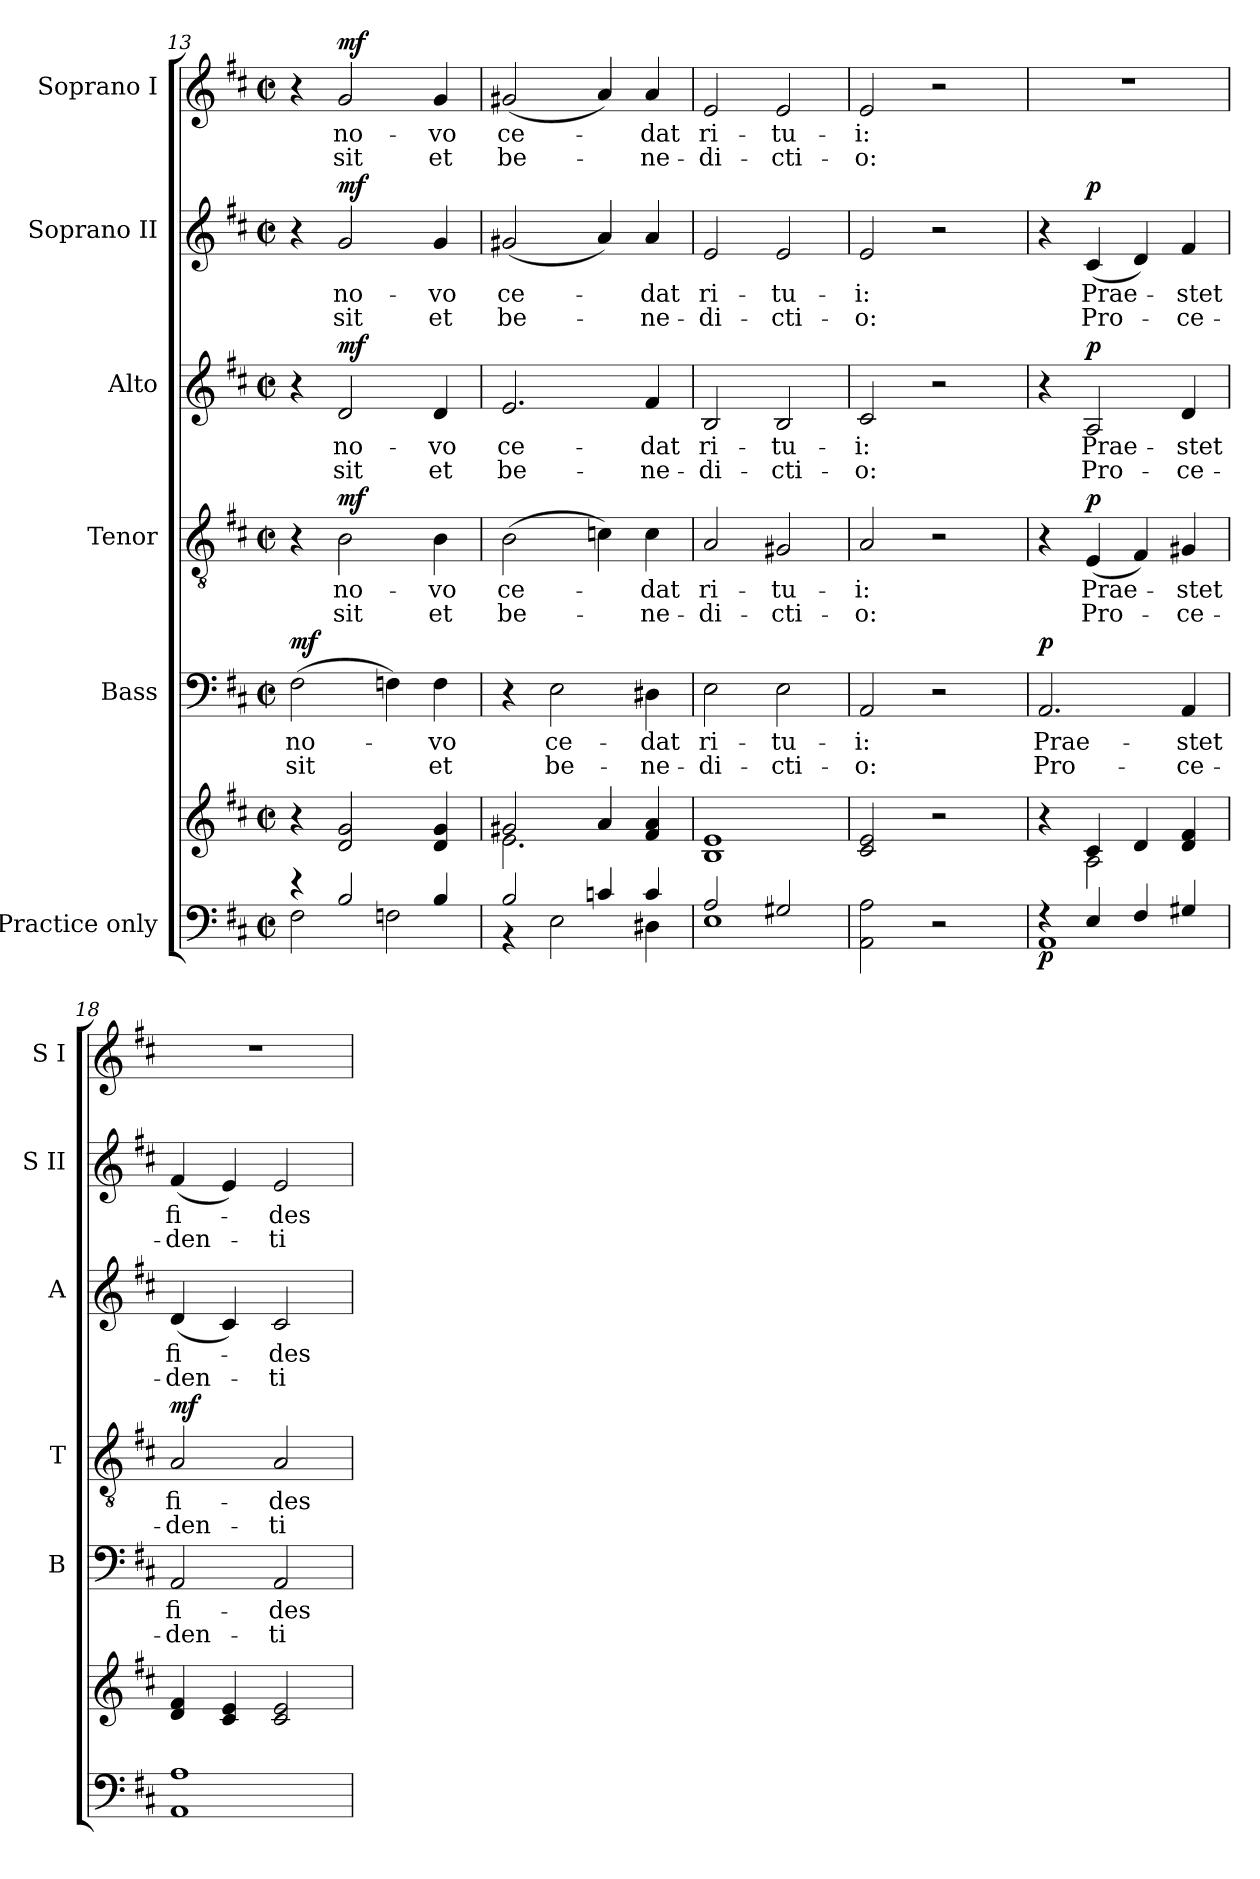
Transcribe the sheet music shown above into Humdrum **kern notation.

**kern	**kern	**dynam	**kern	**text	**text	**dynam	**kern	**text	**text	**dynam	**kern	**text	**text	**dynam	**kern	**text	**text	**dynam	**kern	**text	**text	**dynam
*part6	*part6	*part6	*part5	*part5	*part5	*part5	*part4	*part4	*part4	*part4	*part3	*part3	*part3	*part3	*part2	*part2	*part2	*part2	*part1	*part1	*part1	*part1
*staff7	*staff6	*staff6/7	*staff5	*staff5	*staff5	*staff5	*staff4	*staff4	*staff4	*staff4	*staff3	*staff3	*staff3	*staff3	*staff2	*staff2	*staff2	*staff2	*staff1	*staff1	*staff1	*staff1
*I"Practice only	*	*	*I"Bass	*	*	*	*I"Tenor	*	*	*	*I"Alto	*	*	*	*I"Soprano II	*	*	*	*I"Soprano I	*	*	*
*	*	*	*I'B	*	*	*	*I'T	*	*	*	*I'A	*	*	*	*I'S II	*	*	*	*I'S I	*	*	*
*clefF4	*clefG2	*	*clefF4	*	*	*	*clefGv2	*	*	*	*clefG2	*	*	*	*clefG2	*	*	*	*clefG2	*	*	*
*k[f#c#]	*k[f#c#]	*	*k[f#c#]	*	*	*	*k[f#c#]	*	*	*	*k[f#c#]	*	*	*	*k[f#c#]	*	*	*	*k[f#c#]	*	*	*
*D:	*D:	*	*D:	*	*	*	*D:	*	*	*	*D:	*	*	*	*D:	*	*	*	*D:	*	*	*
*M2/2	*M2/2	*	*M2/2	*	*	*	*M2/2	*	*	*	*M2/2	*	*	*	*M2/2	*	*	*	*M2/2	*	*	*
*met(c|)	*met(c|)	*	*met(c|)	*	*	*	*met(c|)	*	*	*	*met(c|)	*	*	*	*met(c|)	*	*	*	*met(c|)	*	*	*
=13	=13	=13	=13	=13	=13	=13	=13	=13	=13	=13	=13	=13	=13	=13	=13	=13	=13	=13	=13	=13	=13	=13
*^	*^	*	*	*	*	*	*	*	*	*	*	*	*	*	*	*	*	*	*	*	*	*
!	!	!	!	!	!	!LO:LY:b	!LO:LY:b	!LO:DY:b	!	!	!	!	!	!	!	!	!	!	!	!	!	!	!	!
4r	2F#\	4r	4ryy	.	(>2F#\	no-	sit	mf	4r	.	.	.	4r	.	.	.	4r	.	.	.	4r	.	.	.
!	!	!	!	!	!	!	!	!	!	!LO:LY:b	!LO:LY:b	!LO:DY:b	!	!LO:LY:b	!LO:LY:b	!LO:DY:b	!	!LO:LY:b	!LO:LY:b	!LO:DY:b	!	!LO:LY:b	!LO:LY:b	!LO:DY:b
2B/	.	2d/ 2g/	2.ryy	.	.	.	.	.	2B\	no-	-sit	mf	2d/	no-	-sit	mf	2g/	no-	-sit	mf	2g/	no-	-sit	mf
.	2Fn\	.	.	.	4Fn\)	.	.	.	.	.	.	.	.	.	.	.	.	.	.	.	.	.	.	.
!	!	!	!	!	!	!LO:LY:b	!LO:LY:b	!	!	!LO:LY:b	!LO:LY:b	!	!	!LO:LY:b	!LO:LY:b	!	!	!LO:LY:b	!LO:LY:b	!	!	!LO:LY:b	!LO:LY:b	!
4B/	.	4d/ 4g/	.	.	4F\	vo	et	.	4B\	vo	et	.	4d/	vo	et	.	4g/	vo	et	.	4g/	vo	et	.
=14	=14	=14	=14	=14	=14	=14	=14	=14	=14	=14	=14	=14	=14	=14	=14	=14	=14	=14	=14	=14	=14	=14	=14	=14
!	!	!	!	!	!	!	!	!	!	!LO:LY:b	!LO:LY:b	!	!	!LO:LY:b	!LO:LY:b	!	!	!LO:LY:b	!LO:LY:b	!	!	!LO:LY:b	!LO:LY:b	!
2B/	4r	2g#X/	2.e\	.	4r	.	.	.	(>2B\	ce-	be-	.	2.e/	ce-	-be-	.	(<2g#X/	ce-	be-	.	(<2g#X/	ce-	be-	.
!	!	!	!	!	!	!LO:LY:b	!LO:LY:b	!	!	!	!	!	!	!	!	!	!	!	!	!	!	!	!	!
.	2E\	.	.	.	2E\	ce-	-be-	.	.	.	.	.	.	.	.	.	.	.	.	.	.	.	.	.
4cn/	.	4a/	.	.	.	.	.	.	4cn\)	.	.	.	.	.	.	.	4a/)	.	.	.	4a/)	.	.	.
!	!	!	!	!	!	!LO:LY:b	!LO:LY:b	!	!	!LO:LY:b	!LO:LY:b	!	!	!LO:LY:b	!LO:LY:b	!	!	!LO:LY:b	!LO:LY:b	!	!	!LO:LY:b	!LO:LY:b	!
4c/	4D#X\	4f#/ 4a/	4ryy	.	4D#X\	-dat	ne-	.	4c\	dat	ne-	.	4f#i/	-dat	ne-	.	4a/	dat	ne-	.	4a/	dat	ne-	.
!!LO:PB:g=z
=15	=15	=15	=15	=15	=15	=15	=15	=15	=15	=15	=15	=15	=15	=15	=15	=15	=15	=15	=15	=15	=15	=15	=15	=15
!	!	!	!	!	!	!LO:LY:b	!LO:LY:b	!	!	!LO:LY:b	!LO:LY:b	!	!	!LO:LY:b	!LO:LY:b	!	!	!LO:LY:b	!LO:LY:b	!	!	!LO:LY:b	!LO:LY:b	!
2A/	1E	1B 1e	1ryy	.	2E\	-ri-	-di-	.	2A/	-ri-	-di-	.	2B/	-ri-	-di-	.	2e/	-ri-	-di-	.	2e/	-ri-	-di-	.
!	!	!	!	!	!	!LO:LY:b	!LO:LY:b	!	!	!LO:LY:b	!LO:LY:b	!	!	!LO:LY:b	!LO:LY:b	!	!	!LO:LY:b	!LO:LY:b	!	!	!LO:LY:b	!LO:LY:b	!
2G#X/	.	.	.	.	2E\	-tu-	-cti-	.	2G#X/	-tu-	-cti-	.	2B/	-tu-	-cti-	.	2e/	-tu-	-cti-	.	2e/	-tu-	-cti-	.
=16	=16	=16	=16	=16	=16	=16	=16	=16	=16	=16	=16	=16	=16	=16	=16	=16	=16	=16	=16	=16	=16	=16	=16	=16
!	!	!	!	!	!	!LO:LY:b	!LO:LY:b	!	!	!LO:LY:b	!LO:LY:b	!	!	!LO:LY:b	!LO:LY:b	!	!	!LO:LY:b	!LO:LY:b	!	!	!LO:LY:b	!LO:LY:b	!
2ryy	2AA\ 2A\	2c#/ 2e/	2ryy	.	2AA/	-i:	o:	.	2A/	-i:	o:	.	2c#/	-i:	o:	.	2e/	-i:	o:	.	2e/	-i:	o:	.
2r	2ryy	2r	4ryy	.	2r	.	.	.	2r	.	.	.	2r	.	.	.	2r	.	.	.	2r	.	.	.
.	.	.	4ryy	.	.	.	.	.	.	.	.	.	.	.	.	.	.	.	.	.	.	.	.	.
=17	=17	=17	=17	=17	=17	=17	=17	=17	=17	=17	=17	=17	=17	=17	=17	=17	=17	=17	=17	=17	=17	=17	=17	=17
!	!	!	!	!LO:DY:b=2	!	!LO:LY:b	!LO:LY:b	!LO:DY:b	!	!	!	!	!	!	!	!	!	!	!	!	!	!	!	!
4r	1AA	4r	4ryy	p	2.AA/	Prae-	-Pro-	p	4r	.	.	.	4r	.	.	.	4r	.	.	.	1r	.	.	.
!	!	!	!	!	!	!	!	!	!	!LO:LY:b	!LO:LY:b	!LO:DY:b	!	!LO:LY:b	!LO:LY:b	!LO:DY:b	!	!LO:LY:b	!LO:LY:b	!LO:DY:b	!	!	!	!
4E/	.	4c#/	2A\	.	.	.	.	.	(<4E/	Prae-	Pro-	p	2A/	Prae-	-Pro-	p	(<4c#/	Prae-	Pro-	p	.	.	.	.
4F#/	.	4d/	.	.	.	.	.	.	4F#/)	.	.	.	.	.	.	.	4d/)	.	.	.	.	.	.	.
!	!	!	!	!	!	!LO:LY:b	!LO:LY:b	!	!	!LO:LY:b	!LO:LY:b	!	!	!LO:LY:b	!LO:LY:b	!	!	!LO:LY:b	!LO:LY:b	!	!	!	!	!
4G#X/	.	4d/ 4f#/	4ryy	.	4AA/	-stet	ce-	.	4G#X/	stet	ce-	.	4d/	-stet	ce-	.	4f#/	stet	ce-	.	.	.	.	.
=18	=18	=18	=18	=18	=18	=18	=18	=18	=18	=18	=18	=18	=18	=18	=18	=18	=18	=18	=18	=18	=18	=18	=18	=18
!	!	!	!	!	!	!LO:LY:b	!LO:LY:b	!	!	!LO:LY:b	!LO:LY:b	!LO:DY:b	!	!LO:LY:b	!LO:LY:b	!	!	!LO:LY:b	!LO:LY:b	!	!	!	!	!
1AA 1A	1ryy	4d/ 4f#/	1ryy	.	2AA/	-fi-	-den-	.	2A/	-fi-	-den-	mf	(<4d/	-fi-	den-	.	(<4f#/	-fi-	den-	.	1r	.	.	.
.	.	4c#/ 4e/	.	.	.	.	.	.	.	.	.	.	4c#/)	.	.	.	4e/)	.	.	.	.	.	.	.
!	!	!	!	!	!	!LO:LY:b	!LO:LY:b	!	!	!LO:LY:b	!LO:LY:b	!	!	!LO:LY:b	!LO:LY:b	!	!	!LO:LY:b	!LO:LY:b	!	!	!	!	!
.	.	2c#/ 2e/	.	.	2AA/	-des	ti	.	2A/	-des	ti	.	2c#/	des	ti	.	2e/	des	ti	.	.	.	.	.
*v	*v	*	*	*	*	*	*	*	*	*	*	*	*	*	*	*	*	*	*	*	*	*	*	*
*	*v	*v	*	*	*	*	*	*	*	*	*	*	*	*	*	*	*	*	*	*	*	*	*
=	=	=	=	=	=	=	=	=	=	=	=	=	=	=	=	=	=	=	=	=	=	=
*-	*-	*-	*-	*-	*-	*-	*-	*-	*-	*-	*-	*-	*-	*-	*-	*-	*-	*-	*-	*-	*-	*-
